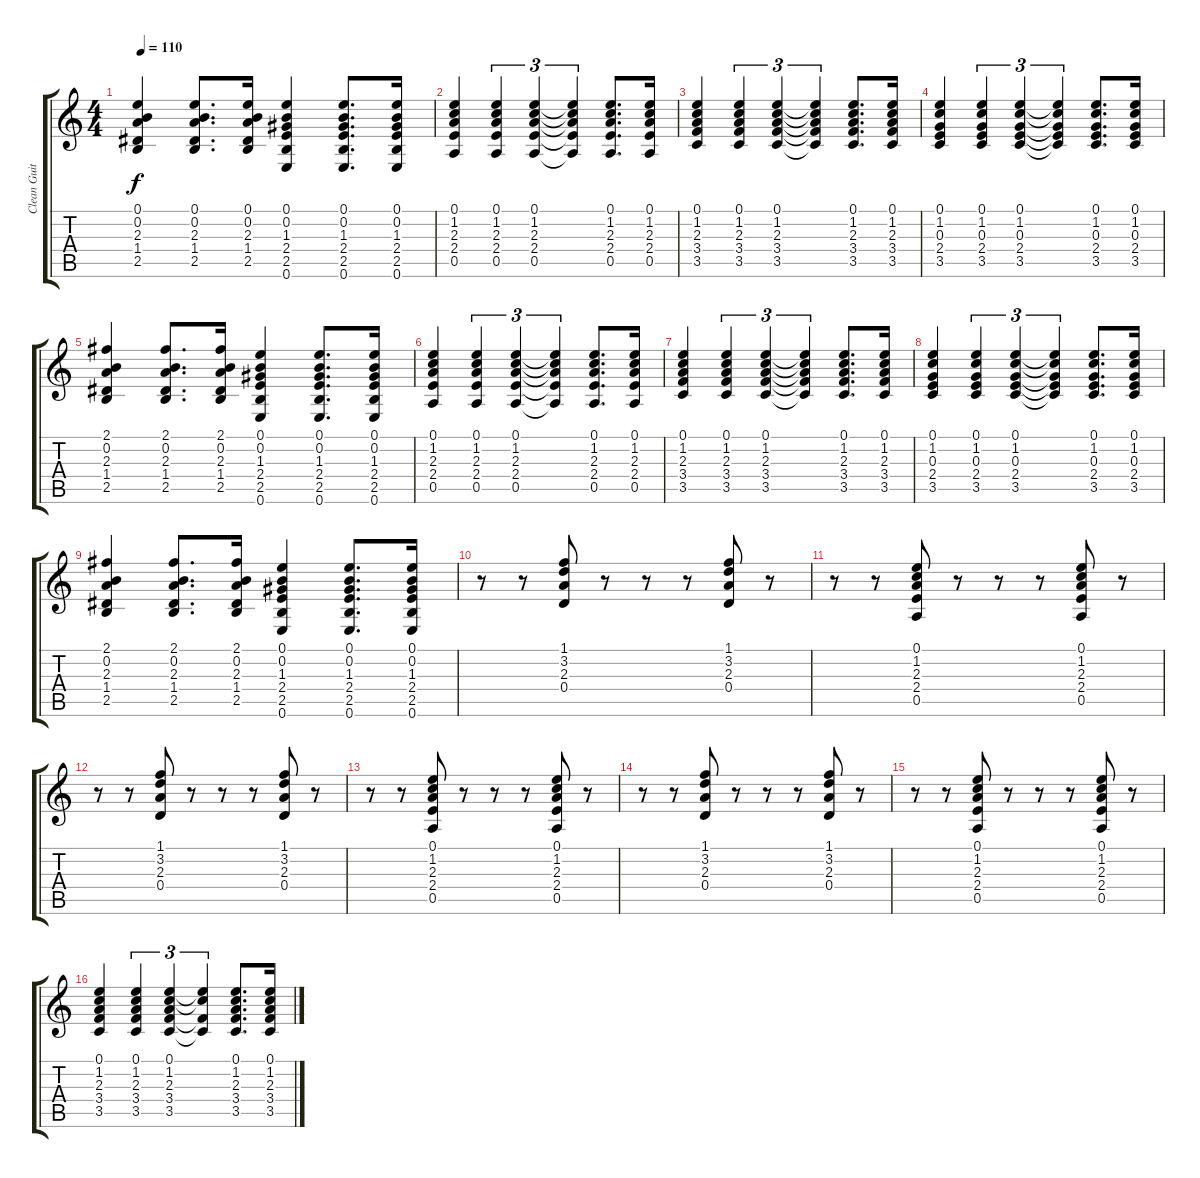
\track ("Clean Guitar - Gem Archer" "Clean Guit") {instrument electricguitarclean}
\staff {score tabs}
\tuning (E4 B3 G3 D3 A2 E2) {hide}
\ts (4 4)
\tempo 110
\clef g2
\ks c
(0.1 0.2 2.3 1.4 2.5).4{dy f} (0.1 0.2 2.3 1.4 2.5).8{d} (0.1 0.2 2.3 1.4 2.5).16 (0.1 0.2 1.3 2.4 2.5 0.6).4 (0.1 0.2 1.3 2.4 2.5 0.6).8{d} (0.1 0.2 1.3 2.4 2.5 0.6).16 |
(0.1 1.2 2.3 2.4 0.5).4 (0.1 1.2 2.3 2.4 0.5).4{tu (3 2)} (0.1 1.2 2.3 2.4 0.5).4{tu (3 2)} (0.1{t} 1.2{t} 2.3{t} 2.4{t} 0.5{t}).4{tu (3 2)} (0.1 1.2 2.3 2.4 0.5).8{d} (0.1 1.2 2.3 2.4 0.5).16 |
(0.1 1.2 2.3 3.4 3.5).4 (0.1 1.2 2.3 3.4 3.5).4{tu (3 2)} (0.1 1.2 2.3 3.4 3.5).4{tu (3 2)} (0.1{t} 1.2{t} 2.3{t} 3.4{t} 3.5{t}).4{tu (3 2)} (0.1 1.2 2.3 3.4 3.5).8{d} (0.1 1.2 2.3 3.4 3.5).16 |
(0.1 1.2 0.3 2.4 3.5).4 (0.1 1.2 0.3 2.4 3.5).4{tu (3 2)} (0.1 1.2 0.3 2.4 3.5).4{tu (3 2)} (0.1{t} 1.2{t} 0.3{t} 2.4{t} 3.5{t}).4{tu (3 2)} (0.1 1.2 0.3 2.4 3.5).8{d} (0.1 1.2 0.3 2.4 3.5).16 |
(2.1 0.2 2.3 1.4 2.5).4 (2.1 0.2 2.3 1.4 2.5).8{d} (2.1 0.2 2.3 1.4 2.5).16 (0.1 0.2 1.3 2.4 2.5 0.6).4 (0.1 0.2 1.3 2.4 2.5 0.6).8{d} (0.1 0.2 1.3 2.4 2.5 0.6).16 |
(0.1 1.2 2.3 2.4 0.5).4 (0.1 1.2 2.3 2.4 0.5).4{tu (3 2)} (0.1 1.2 2.3 2.4 0.5).4{tu (3 2)} (0.1{t} 1.2{t} 2.3{t} 2.4{t} 0.5{t}).4{tu (3 2)} (0.1 1.2 2.3 2.4 0.5).8{d} (0.1 1.2 2.3 2.4 0.5).16 |
(0.1 1.2 2.3 3.4 3.5).4 (0.1 1.2 2.3 3.4 3.5).4{tu (3 2)} (0.1 1.2 2.3 3.4 3.5).4{tu (3 2)} (0.1{t} 1.2{t} 2.3{t} 3.4{t} 3.5{t}).4{tu (3 2)} (0.1 1.2 2.3 3.4 3.5).8{d} (0.1 1.2 2.3 3.4 3.5).16 |
(0.1 1.2 0.3 2.4 3.5).4 (0.1 1.2 0.3 2.4 3.5).4{tu (3 2)} (0.1 1.2 0.3 2.4 3.5).4{tu (3 2)} (0.1{t} 1.2{t} 0.3{t} 2.4{t} 3.5{t}).4{tu (3 2)} (0.1 1.2 0.3 2.4 3.5).8{d} (0.1 1.2 0.3 2.4 3.5).16 |
(2.1 0.2 2.3 1.4 2.5).4 (2.1 0.2 2.3 1.4 2.5).8{d} (2.1 0.2 2.3 1.4 2.5).16 (0.1 0.2 1.3 2.4 2.5 0.6).4 (0.1 0.2 1.3 2.4 2.5 0.6).8{d} (0.1 0.2 1.3 2.4 2.5 0.6).16 |
r.8 r.8 (1.1 3.2 2.3 0.4).8 r.8 r.8 r.8 (1.1 3.2 2.3 0.4).8 r.8 |
r.8 r.8 (0.1 1.2 2.3 2.4 0.5).8 r.8 r.8 r.8 (0.1 1.2 2.3 2.4 0.5).8 r.8 |
r.8 r.8 (1.1 3.2 2.3 0.4).8 r.8 r.8 r.8 (1.1 3.2 2.3 0.4).8 r.8 |
r.8 r.8 (0.1 1.2 2.3 2.4 0.5).8 r.8 r.8 r.8 (0.1 1.2 2.3 2.4 0.5).8 r.8 |
r.8 r.8 (1.1 3.2 2.3 0.4).8 r.8 r.8 r.8 (1.1 3.2 2.3 0.4).8 r.8 |
r.8 r.8 (0.1 1.2 2.3 2.4 0.5).8 r.8 r.8 r.8 (0.1 1.2 2.3 2.4 0.5).8 r.8 |
(0.1 1.2 2.3 3.4 3.5).4 (0.1 1.2 2.3 3.4 3.5).4{tu (3 2)} (0.1 1.2 2.3 3.4 3.5).4{tu (3 2)} (0.1{t} 1.2{t} 3.4{t} 3.5{t}).4{tu (3 2)} (0.1 1.2 2.3 3.4 3.5).8{d} (0.1 1.2 2.3 3.4 3.5).16
